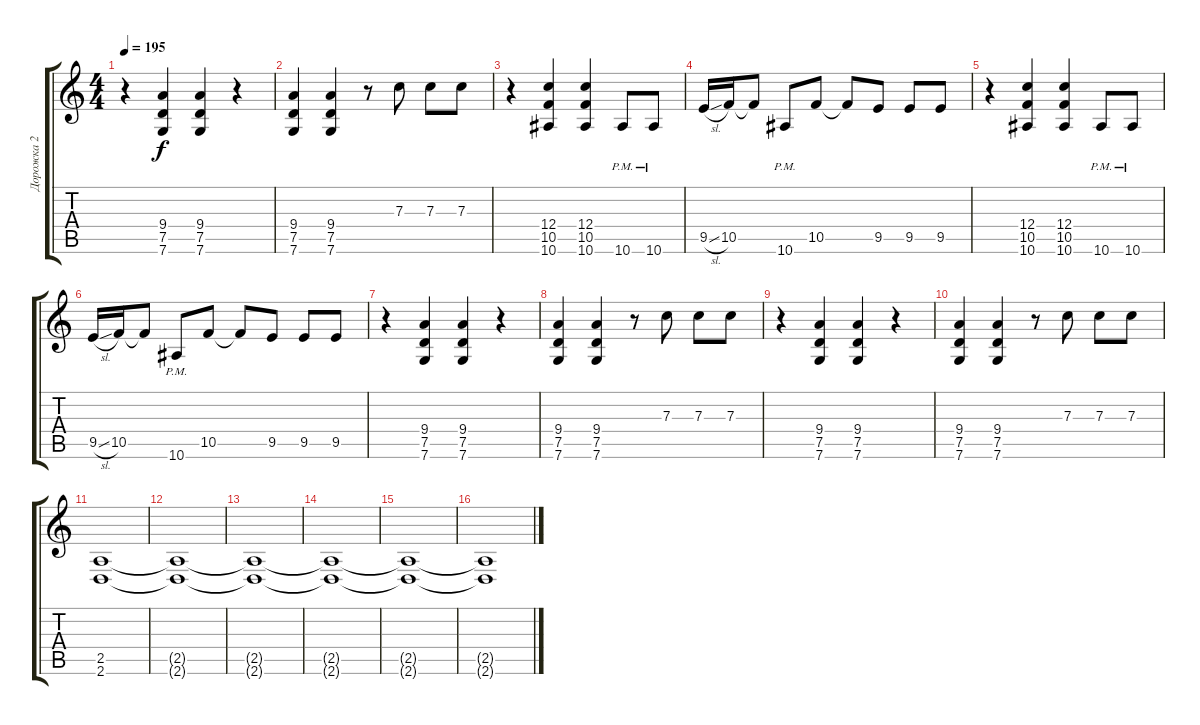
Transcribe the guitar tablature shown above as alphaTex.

\track ("Дорожка 2" "Дорожка 2") {instrument overdrivenguitar}
\staff {score tabs}
\tuning (D4 A3 F3 C3 G2 C2) {hide}
\ts (4 4)
\tempo 195
\clef g2
\ks c
r.4{dy f} (9.4 7.5 7.6).4 (9.4 7.5 7.6).4 r.4 |
(9.4 7.5 7.6).4 (9.4 7.5 7.6).4 r.8 7.3.8 7.3.8 7.3.8 |
r.4 (12.4 10.5 10.6).4 (12.4 10.5 10.6).4 10.6{pm}.8 10.6{pm}.8 |
9.5{sl}.16 10.5.16 10.5{t}.8 10.6{pm}.8 10.5.8 10.5{t}.8 9.5.8 9.5.8 9.5.8 |
r.4 (12.4 10.5 10.6).4 (12.4 10.5 10.6).4 10.6{pm}.8 10.6{pm}.8 |
9.5{sl}.16 10.5.16 10.5{t}.8 10.6{pm}.8 10.5.8 10.5{t}.8 9.5.8 9.5.8 9.5.8 |
r.4 (9.4 7.5 7.6).4 (9.4 7.5 7.6).4 r.4 |
(9.4 7.5 7.6).4 (9.4 7.5 7.6).4 r.8 7.3.8 7.3.8 7.3.8 |
r.4 (9.4 7.5 7.6).4 (9.4 7.5 7.6).4 r.4 |
(9.4 7.5 7.6).4 (9.4 7.5 7.6).4 r.8 7.3.8 7.3.8 7.3.8 |
(2.5 2.6).1 |
(2.5{t} 2.6{t}).1 |
(2.5{t} 2.6{t}).1 |
(2.5{t} 2.6{t}).1 |
(2.5{t} 2.6{t}).1 |
(2.5{t} 2.6{t}).1
